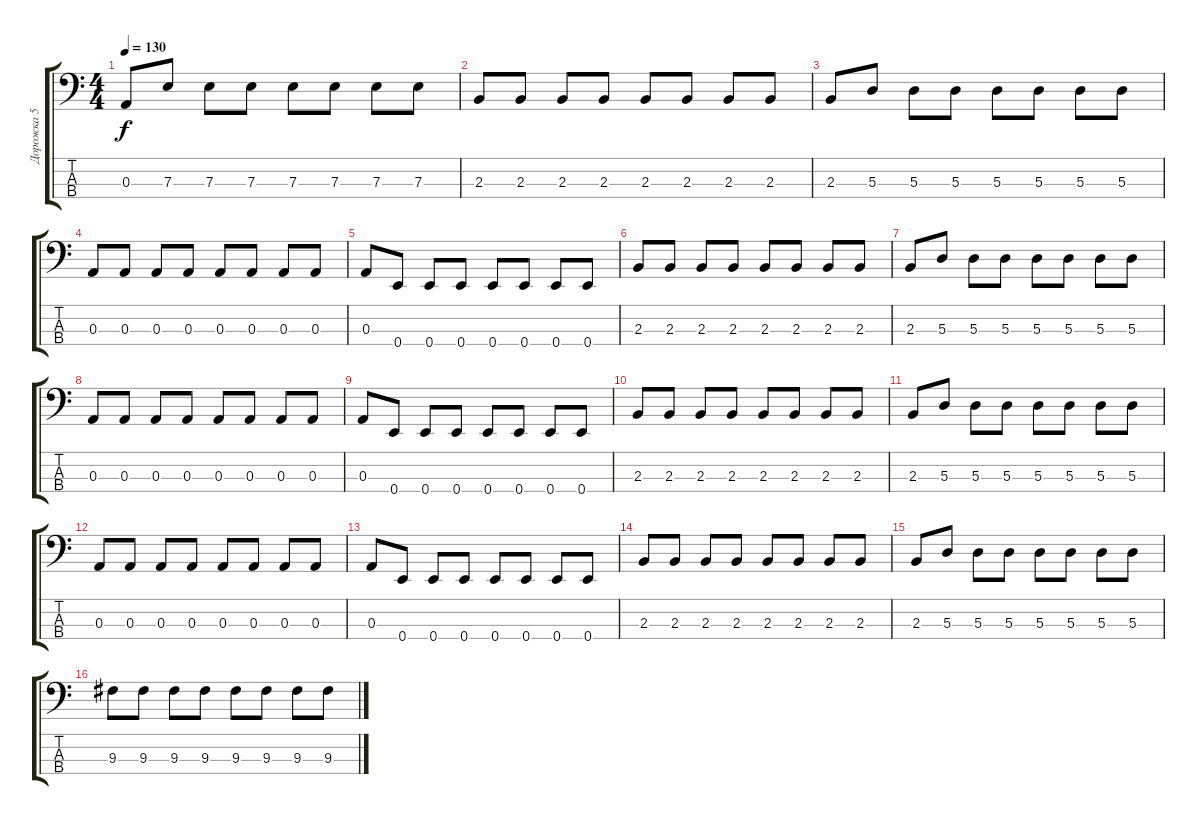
\track ("Дорожка 5" "Дорожка 5") {instrument electricbassfinger}
\staff {score tabs}
\tuning (G2 D2 A1 E1) {hide}
\ts (4 4)
\tempo 130
\clef f4
\ks c
0.3.8{dy f} 7.3.8 7.3.8 7.3.8 7.3.8 7.3.8 7.3.8 7.3.8 |
2.3.8 2.3.8 2.3.8 2.3.8 2.3.8 2.3.8 2.3.8 2.3.8 |
2.3.8 5.3.8 5.3.8 5.3.8 5.3.8 5.3.8 5.3.8 5.3.8 |
0.3.8 0.3.8 0.3.8 0.3.8 0.3.8 0.3.8 0.3.8 0.3.8 |
0.3.8 0.4.8 0.4.8 0.4.8 0.4.8 0.4.8 0.4.8 0.4.8 |
2.3.8 2.3.8 2.3.8 2.3.8 2.3.8 2.3.8 2.3.8 2.3.8 |
2.3.8 5.3.8 5.3.8 5.3.8 5.3.8 5.3.8 5.3.8 5.3.8 |
0.3.8 0.3.8 0.3.8 0.3.8 0.3.8 0.3.8 0.3.8 0.3.8 |
0.3.8 0.4.8 0.4.8 0.4.8 0.4.8 0.4.8 0.4.8 0.4.8 |
2.3.8 2.3.8 2.3.8 2.3.8 2.3.8 2.3.8 2.3.8 2.3.8 |
2.3.8 5.3.8 5.3.8 5.3.8 5.3.8 5.3.8 5.3.8 5.3.8 |
0.3.8 0.3.8 0.3.8 0.3.8 0.3.8 0.3.8 0.3.8 0.3.8 |
0.3.8 0.4.8 0.4.8 0.4.8 0.4.8 0.4.8 0.4.8 0.4.8 |
2.3.8 2.3.8 2.3.8 2.3.8 2.3.8 2.3.8 2.3.8 2.3.8 |
2.3.8 5.3.8 5.3.8 5.3.8 5.3.8 5.3.8 5.3.8 5.3.8 |
9.3.8 9.3.8 9.3.8 9.3.8 9.3.8 9.3.8 9.3.8 9.3.8
